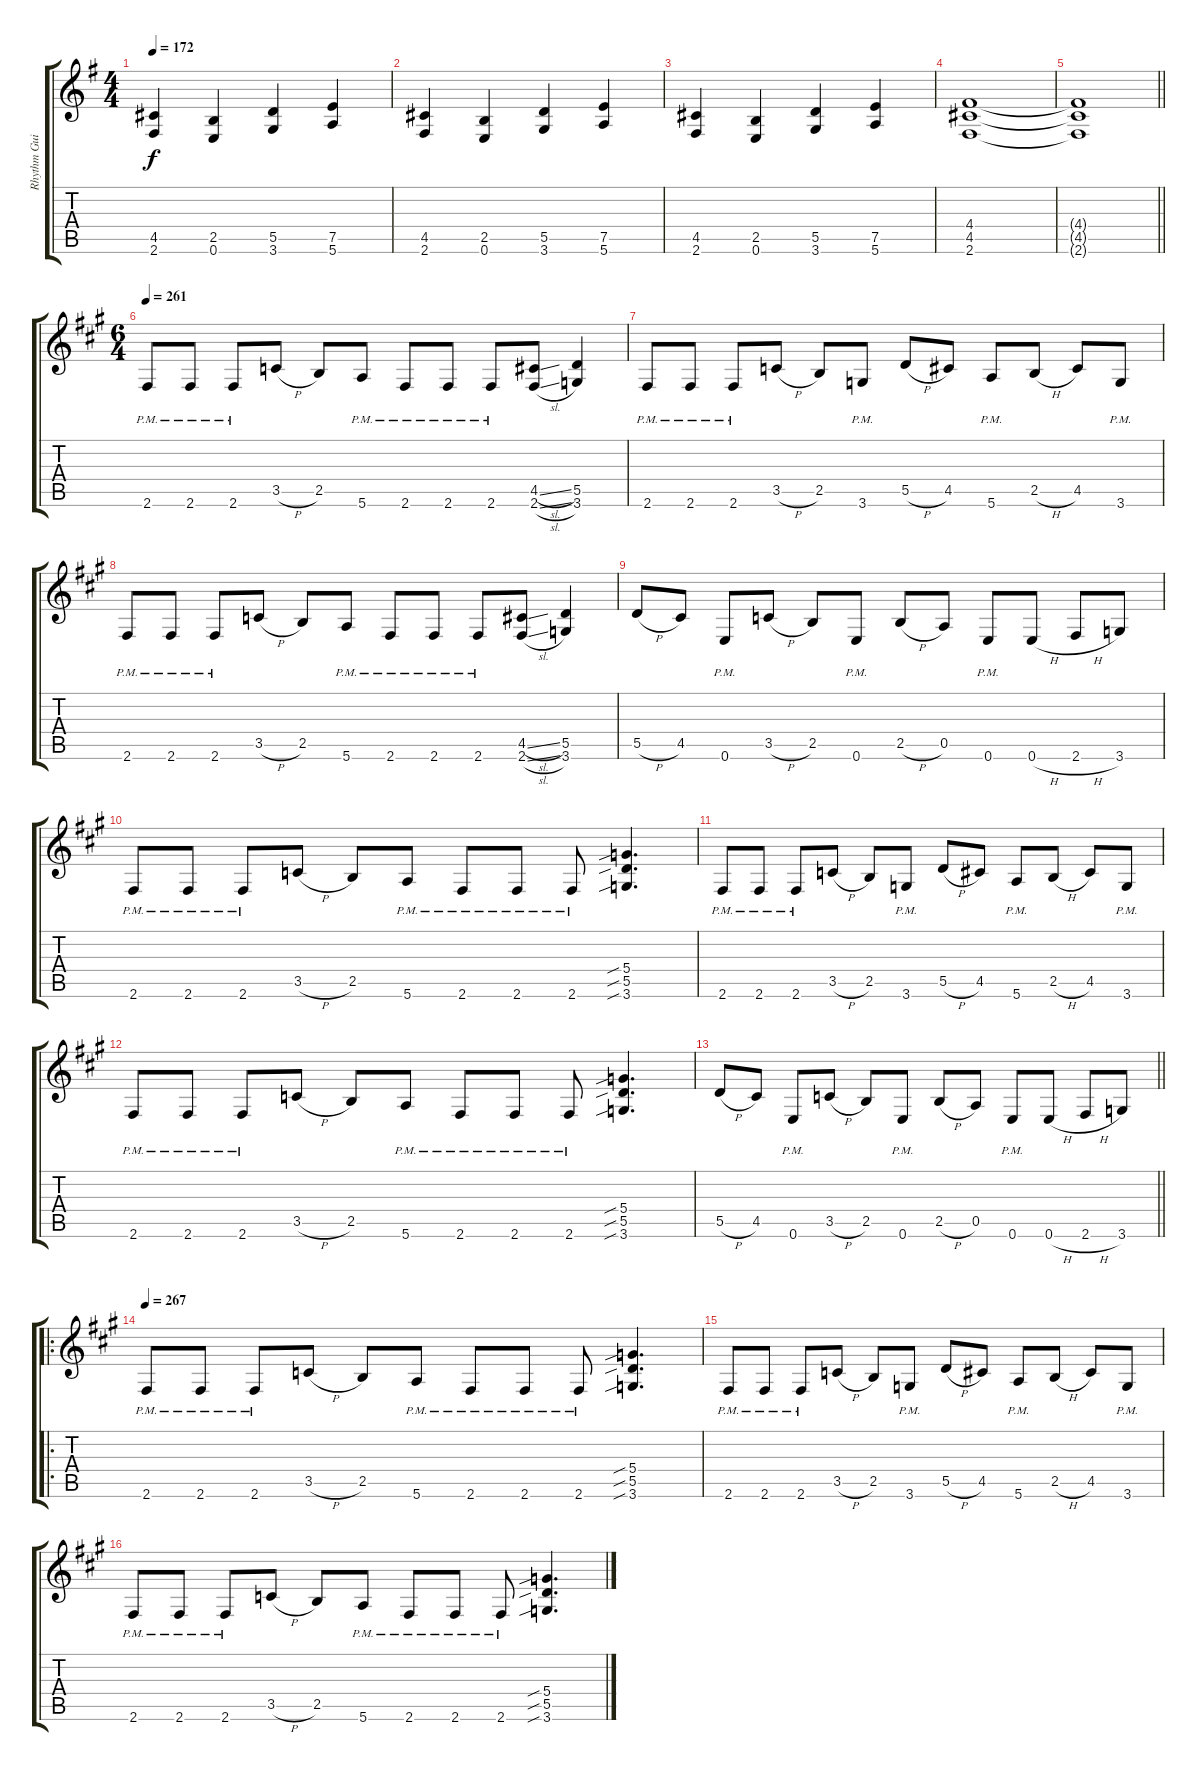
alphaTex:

\track ("Rhythm Guitar - L" "Rhythm Gui") {instrument distortionguitar}
\staff {score tabs}
\tuning (E4 B3 G3 D3 A2 E2) {hide}
\ts (4 4)
\tempo 172
\clef g2
\ks g
(4.5 2.6).4{dy f} (2.5 0.6).4 (5.5 3.6).4 (7.5 5.6).4 |
(4.5 2.6).4 (2.5 0.6).4 (5.5 3.6).4 (7.5 5.6).4 |
(4.5 2.6).4 (2.5 0.6).4 (5.5 3.6).4 (7.5 5.6).4 |
(4.4 4.5 2.6).1 |
\barLineRight lightlight
(4.4{t} 4.5{t} 2.6{t}).1 |
\ts (6 4)
\tempo 261
\ks a
2.6{pm}.8 2.6{pm}.8 2.6{pm}.8 3.5{h}.8 2.5.8 5.6{pm}.8 2.6{pm}.8 2.6{pm}.8 2.6{pm}.8 (4.5{sl} 2.6{sl}).8 (5.5 3.6).4 |
2.6{pm}.8 2.6{pm}.8 2.6{pm}.8 3.5{h}.8 2.5.8 3.6{pm}.8 5.5{h}.8 4.5.8 5.6{pm}.8 2.5{h}.8 4.5.8 3.6{pm}.8 |
2.6{pm}.8 2.6{pm}.8 2.6{pm}.8 3.5{h}.8 2.5.8 5.6{pm}.8 2.6{pm}.8 2.6{pm}.8 2.6{pm}.8 (4.5{sl} 2.6{sl}).8 (5.5 3.6).4 |
5.5{h}.8 4.5.8 0.6{pm}.8 3.5{h}.8 2.5.8 0.6{pm}.8 2.5{h}.8 0.5.8 0.6{pm}.8 0.6{h}.8 2.6{h}.8 3.6.8 |
2.6{pm}.8 2.6{pm}.8 2.6{pm}.8 3.5{h}.8 2.5.8 5.6{pm}.8 2.6{pm}.8 2.6{pm}.8 2.6{pm}.8 (5.4{sib} 5.5{sib} 3.6{sib}).4{d} |
2.6{pm}.8 2.6{pm}.8 2.6{pm}.8 3.5{h}.8 2.5.8 3.6{pm}.8 5.5{h}.8 4.5.8 5.6{pm}.8 2.5{h}.8 4.5.8 3.6{pm}.8 |
2.6{pm}.8 2.6{pm}.8 2.6{pm}.8 3.5{h}.8 2.5.8 5.6{pm}.8 2.6{pm}.8 2.6{pm}.8 2.6{pm}.8 (5.4{sib} 5.5{sib} 3.6{sib}).4{d} |
\barLineRight lightlight
5.5{h}.8 4.5.8 0.6{pm}.8 3.5{h}.8 2.5.8 0.6{pm}.8 2.5{h}.8 0.5.8 0.6{pm}.8 0.6{h}.8 2.6{h}.8 3.6.8 |
\ro
\tempo 267
2.6{pm}.8 2.6{pm}.8 2.6{pm}.8 3.5{h}.8 2.5.8 5.6{pm}.8 2.6{pm}.8 2.6{pm}.8 2.6{pm}.8 (5.4{sib} 5.5{sib} 3.6{sib}).4{d} |
2.6{pm}.8 2.6{pm}.8 2.6{pm}.8 3.5{h}.8 2.5.8 3.6{pm}.8 5.5{h}.8 4.5.8 5.6{pm}.8 2.5{h}.8 4.5.8 3.6{pm}.8 |
2.6{pm}.8 2.6{pm}.8 2.6{pm}.8 3.5{h}.8 2.5.8 5.6{pm}.8 2.6{pm}.8 2.6{pm}.8 2.6{pm}.8 (5.4{sib} 5.5{sib} 3.6{sib}).4{d}
